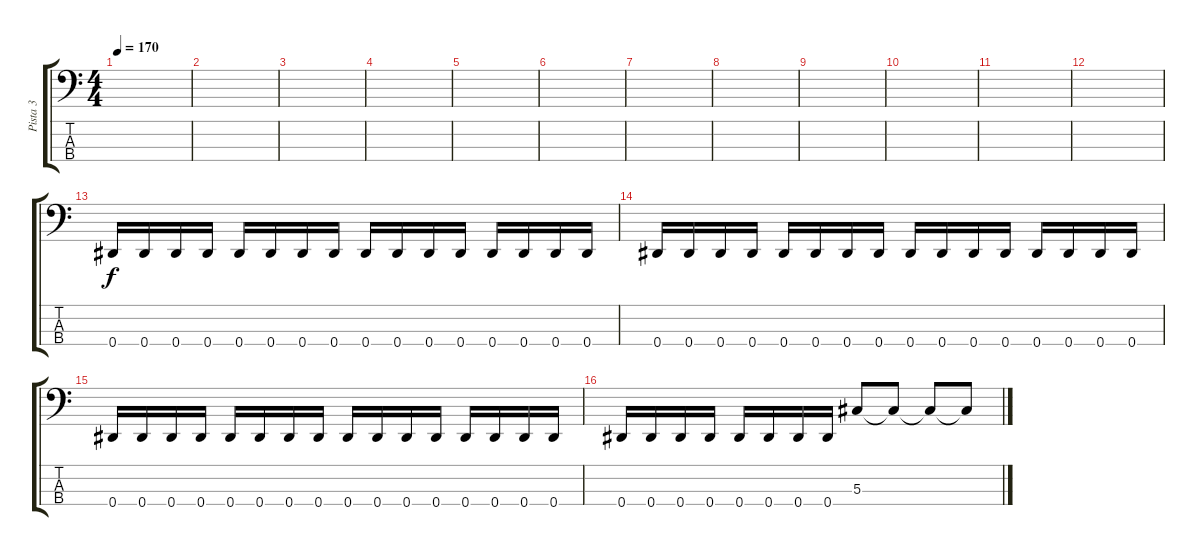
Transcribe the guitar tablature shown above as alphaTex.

\track ("Pista 3" "Pista 3") {instrument electricbassfinger}
\staff {score tabs}
\tuning (Gb2 Db2 Ab1 Eb1) {hide}
\ts (4 4)
\tempo 170
\clef f4
\ks c
|
|
|
|
|
|
|
|
|
|
|
|
0.4.16 0.4.16 0.4.16 0.4.16 0.4.16 0.4.16 0.4.16 0.4.16 0.4.16 0.4.16 0.4.16 0.4.16 0.4.16 0.4.16 0.4.16 0.4.16 |
0.4.16 0.4.16 0.4.16 0.4.16 0.4.16 0.4.16 0.4.16 0.4.16 0.4.16 0.4.16 0.4.16 0.4.16 0.4.16 0.4.16 0.4.16 0.4.16 |
0.4.16 0.4.16 0.4.16 0.4.16 0.4.16 0.4.16 0.4.16 0.4.16 0.4.16 0.4.16 0.4.16 0.4.16 0.4.16 0.4.16 0.4.16 0.4.16 |
0.4.16 0.4.16 0.4.16 0.4.16 0.4.16 0.4.16 0.4.16 0.4.16 5.3.8 5.3{t}.8 5.3{t}.8 5.3{t}.8
